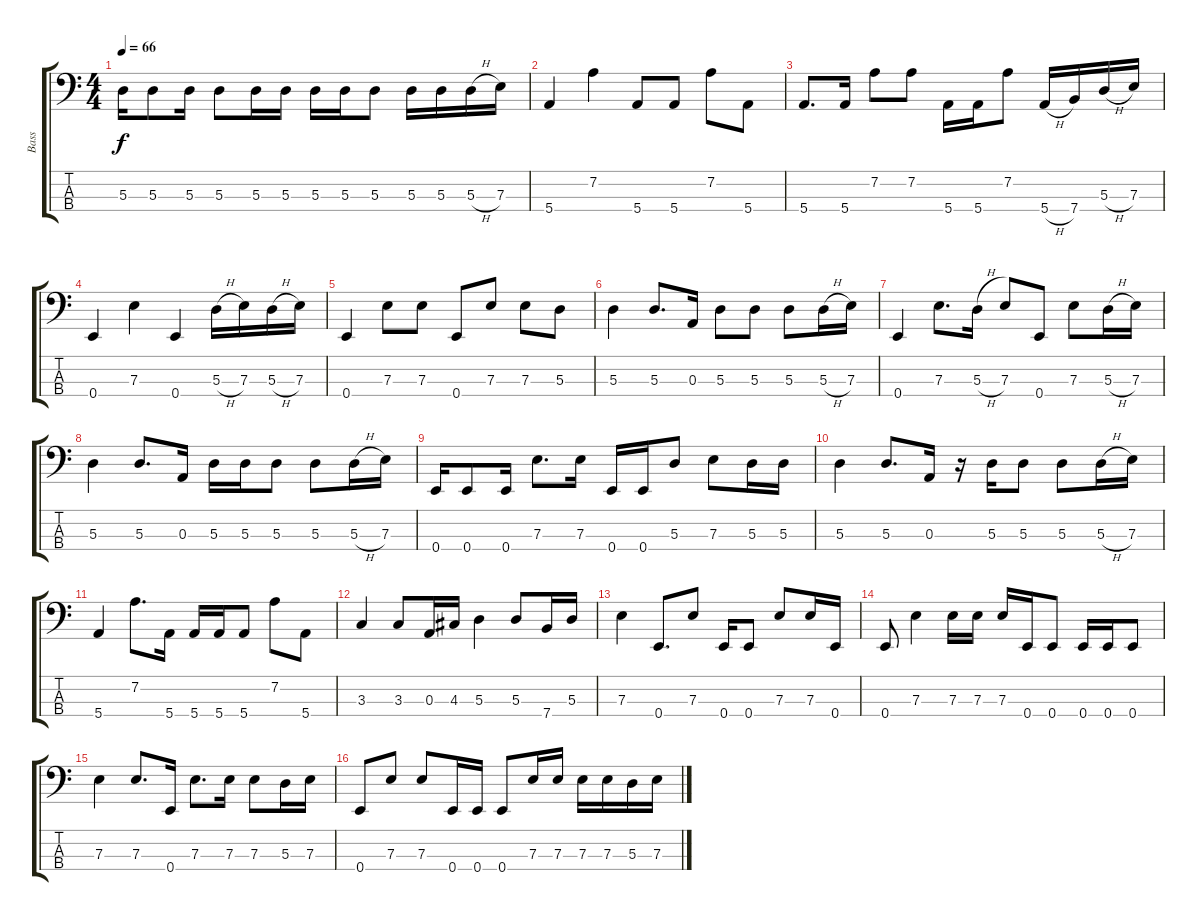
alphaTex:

\track ("Bass" "Bass") {instrument electricbassfinger}
\staff {score tabs}
\tuning (G2 D2 A1 E1) {hide}
\ts (4 4)
\tempo 66
\clef f4
\ks c
5.3.16{dy f} 5.3.8 5.3.16 5.3.8 5.3.16 5.3.16 5.3.16 5.3.16 5.3.8 5.3.16 5.3.16 5.3{h}.16 7.3.16 |
5.4.4 7.2.4 5.4.8 5.4.8 7.2.8 5.4.8 |
5.4.8{d} 5.4.16 7.2.8 7.2.8 5.4.16 5.4.16 7.2.8 5.4{h}.16 7.4.16 5.3{h}.16 7.3.16 |
0.4.4 7.3.4 0.4.4 5.3{h}.16 7.3.16 5.3{h}.16 7.3.16 |
0.4.4 7.3.8 7.3.8 0.4.8 7.3.8 7.3.8 5.3.8 |
5.3.4 5.3.8{d} 0.3.16 5.3.8 5.3.8 5.3.8 5.3{h}.16 7.3.16 |
0.4.4 7.3.8{d} 5.3{h}.16 7.3.8 0.4.8 7.3.8 5.3{h}.16 7.3.16 |
5.3.4 5.3.8{d} 0.3.16 5.3.16 5.3.16 5.3.8 5.3.8 5.3{h}.16 7.3.16 |
0.4.16 0.4.8 0.4.16 7.3.8{d} 7.3.16 0.4.16 0.4.16 5.3.8 7.3.8 5.3.16 5.3.16 |
5.3.4 5.3.8{d} 0.3.16 r.16 5.3.16 5.3.8 5.3.8 5.3{h}.16 7.3.16 |
5.4.4 7.2.8{d} 5.4.16 5.4.16 5.4.16 5.4.8 7.2.8 5.4.8 |
3.3.4 3.3.8 0.3.16 4.3.16 5.3.4 5.3.8 7.4.16 5.3.16 |
7.3.4 0.4.8{d} 7.3.8 0.4.16 0.4.8 7.3.8 7.3.16 0.4.16 |
0.4.8 7.3.4 7.3.16 7.3.16 7.3.16 0.4.16 0.4.8 0.4.16 0.4.16 0.4.8 |
7.3.4 7.3.8{d} 0.4.16 7.3.8{d} 7.3.16 7.3.8 5.3.16 7.3.16 |
0.4.8 7.3.8 7.3.8 0.4.16 0.4.16 0.4.8 7.3.16 7.3.16 7.3.16 7.3.16 5.3.16 7.3.16
